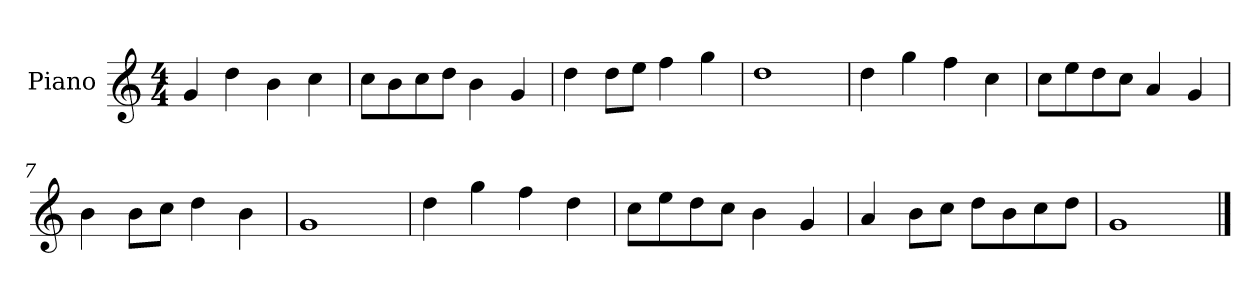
**kern
*part1
*staff1
*I"Piano
*I'P-no
*clefG2
*k[]
*M4/4
*MM90
=1
4g/
4dd\
4b\
4cc\
=2
8cc\L
8b\
8cc\
8dd\J
4b\
4g/
=3
4dd\
8dd\L
8ee\J
4ff\
4gg\
=4
1dd
=5
4dd\
4gg\
4ff\
4cc\
=6
8cc\L
8ee\
8dd\
8cc\J
4a/
4g/
=7
4b\
8b\L
8cc\J
4dd\
4b\
=8
1g
!!LO:LB:g=z
=9
4dd\
4gg\
4ff\
4dd\
=10
8cc\L
8ee\
8dd\
8cc\J
4b\
4g/
=11
4a/
8b\L
8cc\J
8dd\L
8b\
8cc\
8dd\J
=12
1g
==
*-
